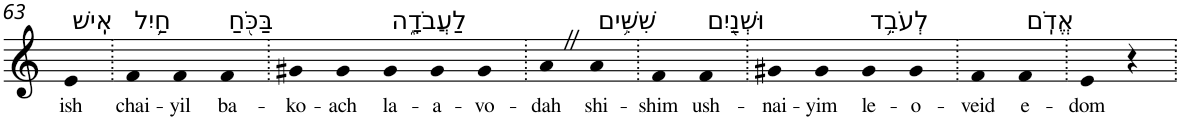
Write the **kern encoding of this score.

**kern	**text
*part1	*part1
*staff1	*staff1
*I"Piano	*
*I'Pno	*
!!LO:PB:g=z
*clefG2	*
*k[]	*
=63	=63
!LO:TX:a:t=אִֽישׁ	!
!	!LO:LY:b
4e	ish
=64.	=64.
!LO:TX:a:t=חַ֥יִל	!
!	!LO:LY:b
4f	chai-
!	!LO:LY:b
4f	-yil
!LO:TX:a:t=בַּכֹּ֖חַ	!
!	!LO:LY:b
4f	ba-
=65.	=65.
!	!LO:LY:b
4g#X	-ko-
!	!LO:LY:b
4g#	-ach
!LO:TX:a:t=לַעֲבֹדָ֑ה	!
!	!LO:LY:b
4g#	la-
!	!LO:LY:b
4g#	-a-
!	!LO:LY:b
4g#	-vo-
=66.	=66.
!	!LO:LY:b
4aZ	-dah
!LO:TX:a:t=שִׁשִּׁ֥ים	!
!	!LO:LY:b
4a	shi-
=67.	=67.
!	!LO:LY:b
4f	-shim
!LO:TX:a:t=וּשְׁנַ֖יִם	!
!	!LO:LY:b
4f	ush-
=68.	=68.
!	!LO:LY:b
4g#X	-nai-
!	!LO:LY:b
4g#	-yim
!LO:TX:a:t=לְעֹבֵ֥ד	!
!	!LO:LY:b
4g#	le-
!	!LO:LY:b
4g#	-o-
=69.	=69.
!	!LO:LY:b
4f	-veid
!LO:TX:a:t=אֱדֹֽם	!
!	!LO:LY:b
4f	e-
=70.	=70.
!	!LO:LY:b
4e	-dom
4r	.
=.	=.
*-	*-
